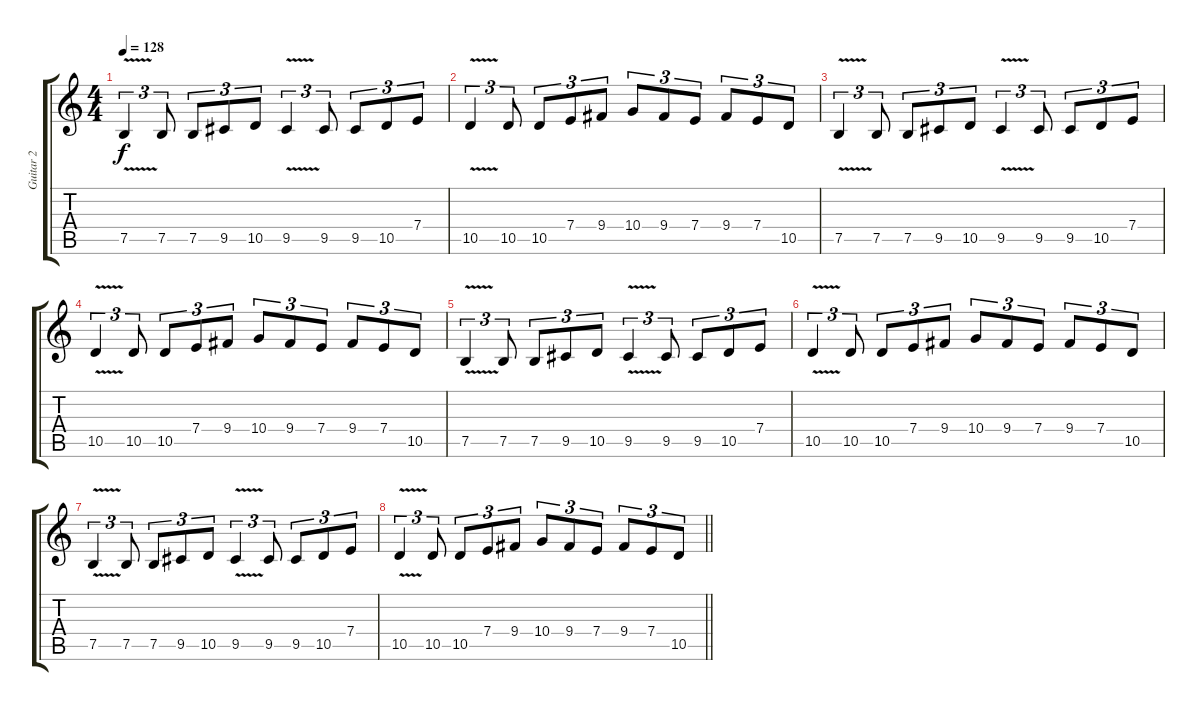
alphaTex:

\track ("Guitar 2" "Guitar 2") {instrument distortionguitar}
\staff {score tabs}
\tuning (B3 Gb3 D3 A2 E2 B1) {hide}
\ts (4 4)
\tempo 128
\clef g2
\ks c
7.5{v}.4{tu (3 2) dy f} 7.5.8{tu (3 2)} 7.5.8{tu (3 2)} 9.5.8{tu (3 2)} 10.5.8{tu (3 2)} 9.5{v}.4{tu (3 2)} 9.5.8{tu (3 2)} 9.5.8{tu (3 2)} 10.5.8{tu (3 2)} 7.4.8{tu (3 2)} |
10.5{v}.4{tu (3 2)} 10.5.8{tu (3 2)} 10.5.8{tu (3 2)} 7.4.8{tu (3 2)} 9.4.8{tu (3 2)} 10.4.8{tu (3 2)} 9.4.8{tu (3 2)} 7.4.8{tu (3 2)} 9.4.8{tu (3 2)} 7.4.8{tu (3 2)} 10.5.8{tu (3 2)} |
7.5{v}.4{tu (3 2)} 7.5.8{tu (3 2)} 7.5.8{tu (3 2)} 9.5.8{tu (3 2)} 10.5.8{tu (3 2)} 9.5{v}.4{tu (3 2)} 9.5.8{tu (3 2)} 9.5.8{tu (3 2)} 10.5.8{tu (3 2)} 7.4.8{tu (3 2)} |
10.5{v}.4{tu (3 2)} 10.5.8{tu (3 2)} 10.5.8{tu (3 2)} 7.4.8{tu (3 2)} 9.4.8{tu (3 2)} 10.4.8{tu (3 2)} 9.4.8{tu (3 2)} 7.4.8{tu (3 2)} 9.4.8{tu (3 2)} 7.4.8{tu (3 2)} 10.5.8{tu (3 2)} |
7.5{v}.4{tu (3 2)} 7.5.8{tu (3 2)} 7.5.8{tu (3 2)} 9.5.8{tu (3 2)} 10.5.8{tu (3 2)} 9.5{v}.4{tu (3 2)} 9.5.8{tu (3 2)} 9.5.8{tu (3 2)} 10.5.8{tu (3 2)} 7.4.8{tu (3 2)} |
10.5{v}.4{tu (3 2)} 10.5.8{tu (3 2)} 10.5.8{tu (3 2)} 7.4.8{tu (3 2)} 9.4.8{tu (3 2)} 10.4.8{tu (3 2)} 9.4.8{tu (3 2)} 7.4.8{tu (3 2)} 9.4.8{tu (3 2)} 7.4.8{tu (3 2)} 10.5.8{tu (3 2)} |
7.5{v}.4{tu (3 2)} 7.5.8{tu (3 2)} 7.5.8{tu (3 2)} 9.5.8{tu (3 2)} 10.5.8{tu (3 2)} 9.5{v}.4{tu (3 2)} 9.5.8{tu (3 2)} 9.5.8{tu (3 2)} 10.5.8{tu (3 2)} 7.4.8{tu (3 2)} |
\barLineRight lightlight
10.5{v}.4{tu (3 2)} 10.5.8{tu (3 2)} 10.5.8{tu (3 2)} 7.4.8{tu (3 2)} 9.4.8{tu (3 2)} 10.4.8{tu (3 2)} 9.4.8{tu (3 2)} 7.4.8{tu (3 2)} 9.4.8{tu (3 2)} 7.4.8{tu (3 2)} 10.5.8{tu (3 2)}
